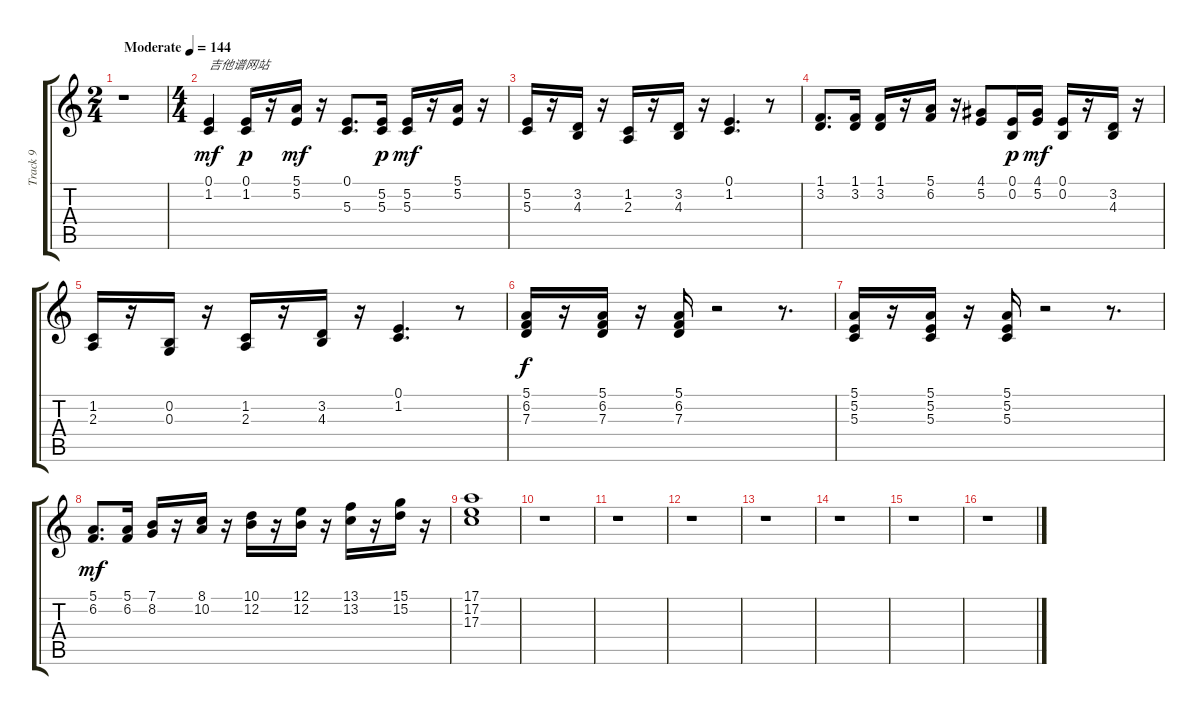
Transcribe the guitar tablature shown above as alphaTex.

\track ("Track 9" "Track 9") {instrument brasssection}
\staff {score tabs}
\tuning (E4 B3 G3 D3 A2 E2) {hide}
\ts (2 4)
\tempo (144 "Moderate")
\clef g2
\ks c
r.1{dy mf instrument brasssection} |
\ts (4 4)
(0.1 1.2).4{txt "吉他谱网站"} (0.1 1.2).16{dy p} r.16 (5.1 5.2).16{dy mf} r.16 (0.1 5.3).8{d} (5.2 5.3).16{dy p} (5.2 5.3).16{dy mf} r.16 (5.1 5.2).16 r.16 |
(5.2 5.3).16 r.16 (3.2 4.3).16 r.16 (1.2 2.3).16 r.16 (3.2 4.3).16 r.16 (0.1 1.2).4{d} r.8 |
(1.1 3.2).8{d} (1.1 3.2).16 (1.1 3.2).16 r.16 (5.1 6.2).16 r.16 (4.1 5.2).8 (0.1 0.2).16{dy p} (4.1 5.2).16{dy mf} (0.1 0.2).16 r.16 (3.2 4.3).16 r.16 |
(1.2 2.3).16 r.16 (0.2 0.3).16 r.16 (1.2 2.3).16 r.16 (3.2 4.3).16 r.16 (0.1 1.2).4{d} r.8 |
(5.1 6.2 7.3).16{dy f} r.16 (5.1 6.2 7.3).16 r.16 (5.1 6.2 7.3).16 r.2 r.8{d} |
(5.1 5.2 5.3).16 r.16 (5.1 5.2 5.3).16 r.16 (5.1 5.2 5.3).16 r.2 r.8{d} |
(5.1 6.2).8{d dy mf} (5.1 6.2).16 (7.1 8.2).16 r.16 (8.1 10.2).16 r.16 (10.1 12.2).16 r.16 (12.1 12.2).16 r.16 (13.1 13.2).16 r.16 (15.1 15.2).16 r.16 |
(17.1 17.2 17.3).1 |
r.1 |
r.1 |
r.1 |
r.1 |
r.1 |
r.1 |
r.1
